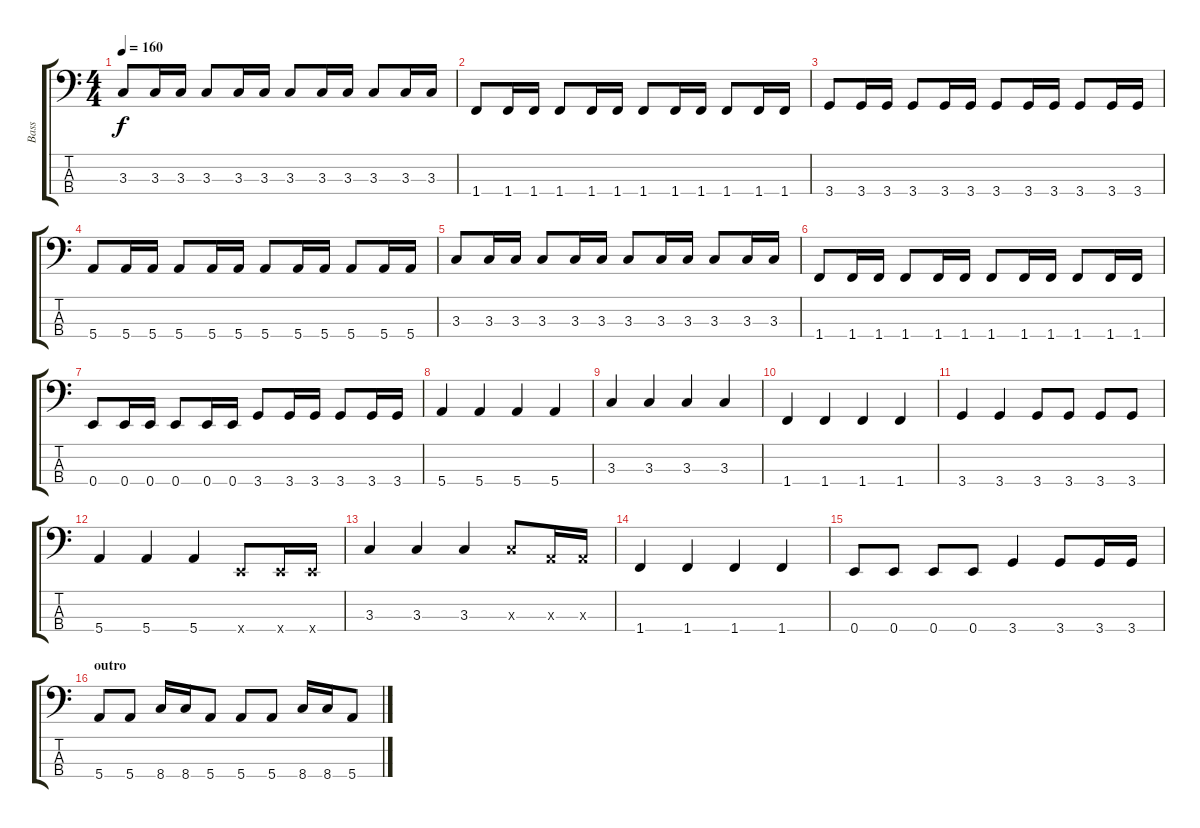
\track ("Bass" "Bass") {instrument slapbass1}
\staff {score tabs}
\tuning (G2 D2 A1 E1) {hide}
\ts (4 4)
\tempo 160
\clef f4
\ks c
3.3.8{dy f} 3.3.16 3.3.16 3.3.8 3.3.16 3.3.16 3.3.8 3.3.16 3.3.16 3.3.8 3.3.16 3.3.16 |
1.4.8 1.4.16 1.4.16 1.4.8 1.4.16 1.4.16 1.4.8 1.4.16 1.4.16 1.4.8 1.4.16 1.4.16 |
3.4.8 3.4.16 3.4.16 3.4.8 3.4.16 3.4.16 3.4.8 3.4.16 3.4.16 3.4.8 3.4.16 3.4.16 |
5.4.8 5.4.16 5.4.16 5.4.8 5.4.16 5.4.16 5.4.8 5.4.16 5.4.16 5.4.8 5.4.16 5.4.16 |
3.3.8 3.3.16 3.3.16 3.3.8 3.3.16 3.3.16 3.3.8 3.3.16 3.3.16 3.3.8 3.3.16 3.3.16 |
1.4.8 1.4.16 1.4.16 1.4.8 1.4.16 1.4.16 1.4.8 1.4.16 1.4.16 1.4.8 1.4.16 1.4.16 |
0.4.8 0.4.16 0.4.16 0.4.8 0.4.16 0.4.16 3.4.8 3.4.16 3.4.16 3.4.8 3.4.16 3.4.16 |
5.4.4 5.4.4 5.4.4 5.4.4 |
3.3.4 3.3.4 3.3.4 3.3.4 |
1.4.4 1.4.4 1.4.4 1.4.4 |
3.4.4 3.4.4 3.4.8 3.4.8 3.4.8 3.4.8 |
5.4.4 5.4.4 5.4.4 0.4{x}.8 0.4{x}.16 0.4{x}.16 |
3.3.4 3.3.4 3.3.4 3.3{x}.8 0.3{x}.16 0.3{x}.16 |
1.4.4 1.4.4 1.4.4 1.4.4 |
0.4.8 0.4.8 0.4.8 0.4.8 3.4.4 3.4.8 3.4.16 3.4.16 |
\section ("" "outro")
5.4.8 5.4.8 8.4.16 8.4.16 5.4.8 5.4.8 5.4.8 8.4.16 8.4.16 5.4.8
